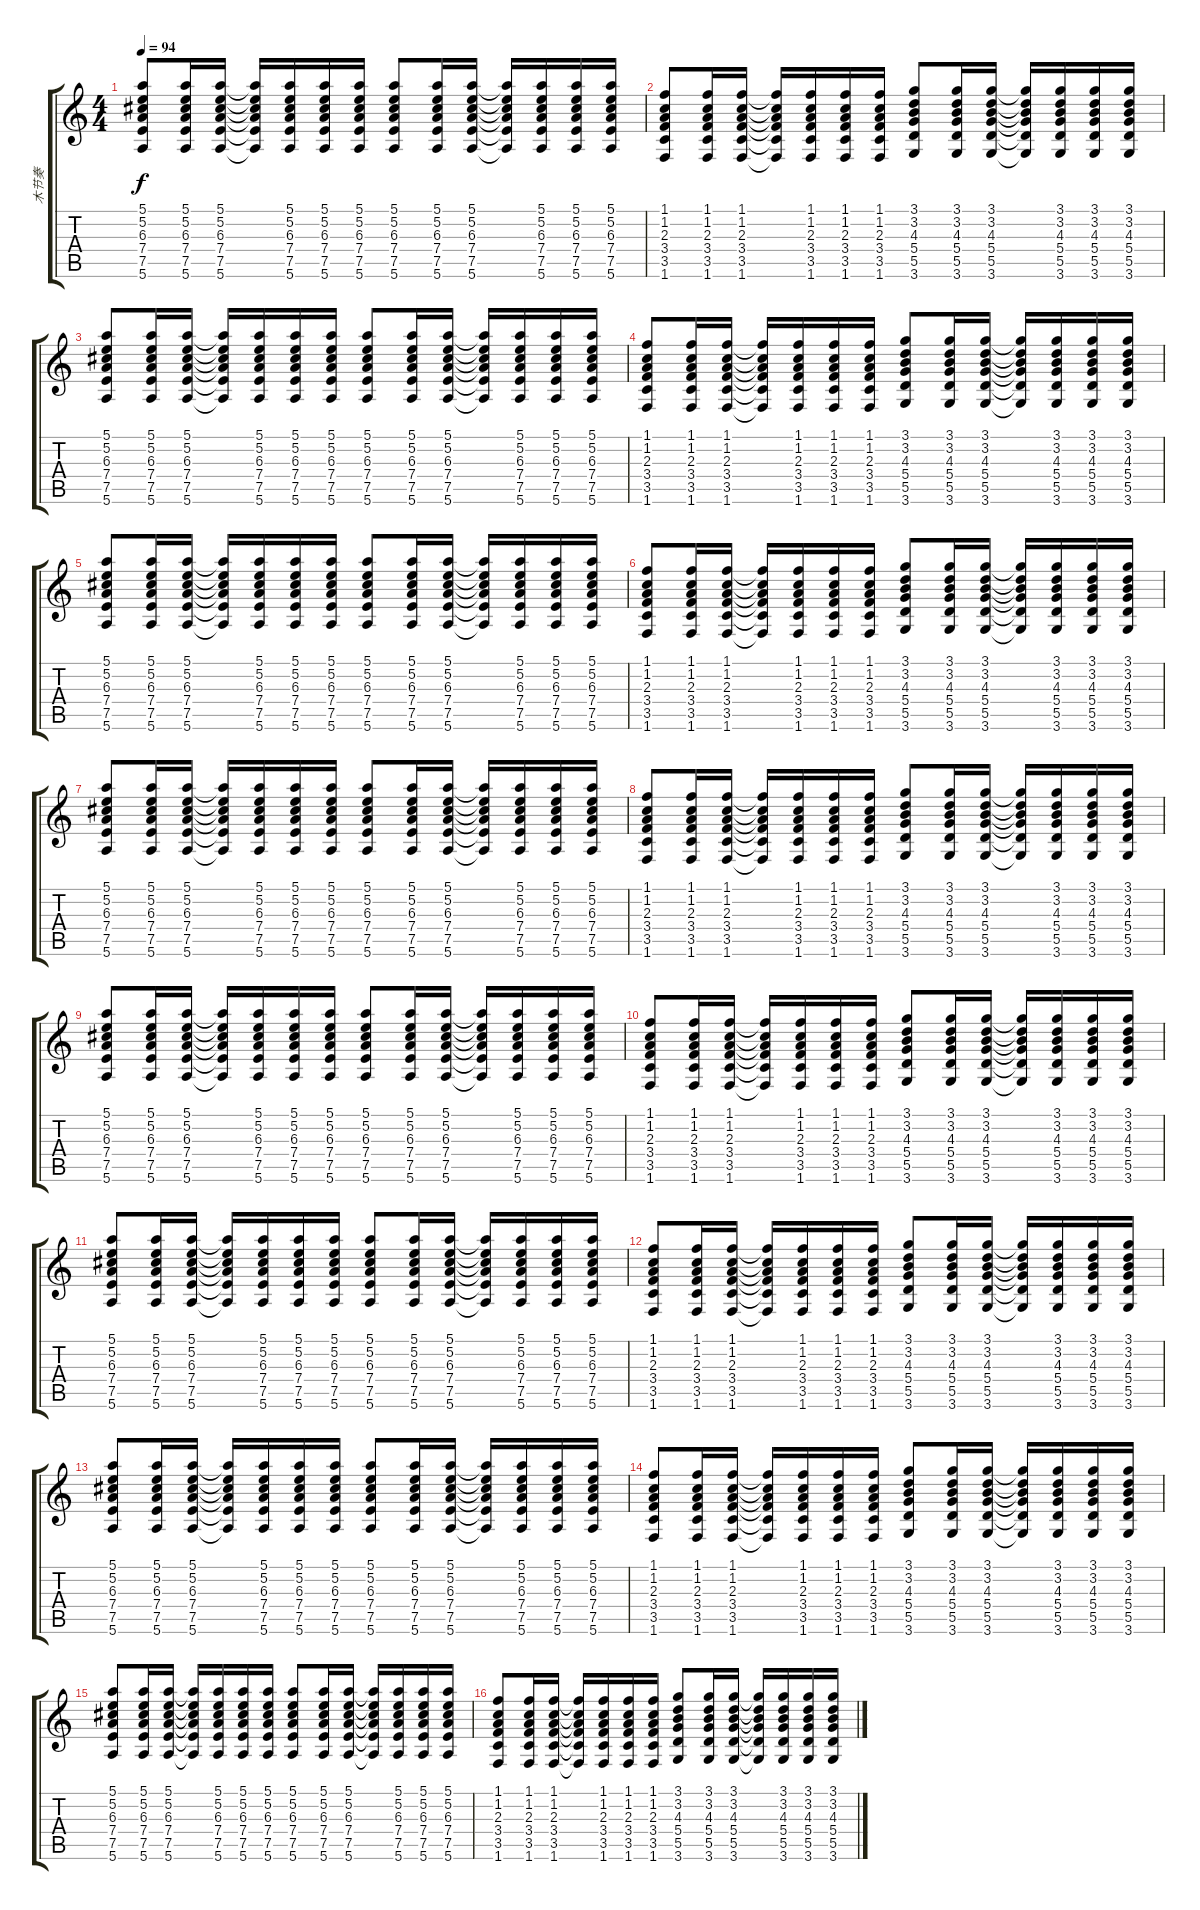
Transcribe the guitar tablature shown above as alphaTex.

\track ("木节奏" "木节奏") {instrument acousticguitarsteel}
\staff {score tabs}
\tuning (E4 B3 G3 D3 A2 E2) {hide}
\ts (4 4)
\tempo 94
\clef g2
\ks c
(5.1 5.2 6.3 7.4 7.5 5.6).8{dy f instrument acousticguitarsteel} (5.1 5.2 6.3 7.4 7.5 5.6).16 (5.1 5.2 6.3 7.4 7.5 5.6).16 (5.1{t} 5.2{t} 6.3{t} 7.4{t} 7.5{t} 5.6{t}).16 (5.1 5.2 6.3 7.4 7.5 5.6).16 (5.1 5.2 6.3 7.4 7.5 5.6).16 (5.1 5.2 6.3 7.4 7.5 5.6).16 (5.1 5.2 6.3 7.4 7.5 5.6).8 (5.1 5.2 6.3 7.4 7.5 5.6).16 (5.1 5.2 6.3 7.4 7.5 5.6).16 (5.1{t} 5.2{t} 6.3{t} 7.4{t} 7.5{t} 5.6{t}).16 (5.1 5.2 6.3 7.4 7.5 5.6).16 (5.1 5.2 6.3 7.4 7.5 5.6).16 (5.1 5.2 6.3 7.4 7.5 5.6).16 |
(1.1 1.2 2.3 3.4 3.5 1.6).8 (1.1 1.2 2.3 3.4 3.5 1.6).16 (1.1 1.2 2.3 3.4 3.5 1.6).16 (1.1{t} 1.2{t} 2.3{t} 3.4{t} 3.5{t} 1.6{t}).16 (1.1 1.2 2.3 3.4 3.5 1.6).16 (1.1 1.2 2.3 3.4 3.5 1.6).16 (1.1 1.2 2.3 3.4 3.5 1.6).16 (3.1 3.2 4.3 5.4 5.5 3.6).8 (3.1 3.2 4.3 5.4 5.5 3.6).16 (3.1 3.2 4.3 5.4 5.5 3.6).16 (3.1{t} 3.2{t} 4.3{t} 5.4{t} 5.5{t} 3.6{t}).16 (3.1 3.2 4.3 5.4 5.5 3.6).16 (3.1 3.2 4.3 5.4 5.5 3.6).16 (3.1 3.2 4.3 5.4 5.5 3.6).16 |
(5.1 5.2 6.3 7.4 7.5 5.6).8 (5.1 5.2 6.3 7.4 7.5 5.6).16 (5.1 5.2 6.3 7.4 7.5 5.6).16 (5.1{t} 5.2{t} 6.3{t} 7.4{t} 7.5{t} 5.6{t}).16 (5.1 5.2 6.3 7.4 7.5 5.6).16 (5.1 5.2 6.3 7.4 7.5 5.6).16 (5.1 5.2 6.3 7.4 7.5 5.6).16 (5.1 5.2 6.3 7.4 7.5 5.6).8 (5.1 5.2 6.3 7.4 7.5 5.6).16 (5.1 5.2 6.3 7.4 7.5 5.6).16 (5.1{t} 5.2{t} 6.3{t} 7.4{t} 7.5{t} 5.6{t}).16 (5.1 5.2 6.3 7.4 7.5 5.6).16 (5.1 5.2 6.3 7.4 7.5 5.6).16 (5.1 5.2 6.3 7.4 7.5 5.6).16 |
(1.1 1.2 2.3 3.4 3.5 1.6).8 (1.1 1.2 2.3 3.4 3.5 1.6).16 (1.1 1.2 2.3 3.4 3.5 1.6).16 (1.1{t} 1.2{t} 2.3{t} 3.4{t} 3.5{t} 1.6{t}).16 (1.1 1.2 2.3 3.4 3.5 1.6).16 (1.1 1.2 2.3 3.4 3.5 1.6).16 (1.1 1.2 2.3 3.4 3.5 1.6).16 (3.1 3.2 4.3 5.4 5.5 3.6).8 (3.1 3.2 4.3 5.4 5.5 3.6).16 (3.1 3.2 4.3 5.4 5.5 3.6).16 (3.1{t} 3.2{t} 4.3{t} 5.4{t} 5.5{t} 3.6{t}).16 (3.1 3.2 4.3 5.4 5.5 3.6).16 (3.1 3.2 4.3 5.4 5.5 3.6).16 (3.1 3.2 4.3 5.4 5.5 3.6).16 |
(5.1 5.2 6.3 7.4 7.5 5.6).8 (5.1 5.2 6.3 7.4 7.5 5.6).16 (5.1 5.2 6.3 7.4 7.5 5.6).16 (5.1{t} 5.2{t} 6.3{t} 7.4{t} 7.5{t} 5.6{t}).16 (5.1 5.2 6.3 7.4 7.5 5.6).16 (5.1 5.2 6.3 7.4 7.5 5.6).16 (5.1 5.2 6.3 7.4 7.5 5.6).16 (5.1 5.2 6.3 7.4 7.5 5.6).8 (5.1 5.2 6.3 7.4 7.5 5.6).16 (5.1 5.2 6.3 7.4 7.5 5.6).16 (5.1{t} 5.2{t} 6.3{t} 7.4{t} 7.5{t} 5.6{t}).16 (5.1 5.2 6.3 7.4 7.5 5.6).16 (5.1 5.2 6.3 7.4 7.5 5.6).16 (5.1 5.2 6.3 7.4 7.5 5.6).16 |
(1.1 1.2 2.3 3.4 3.5 1.6).8 (1.1 1.2 2.3 3.4 3.5 1.6).16 (1.1 1.2 2.3 3.4 3.5 1.6).16 (1.1{t} 1.2{t} 2.3{t} 3.4{t} 3.5{t} 1.6{t}).16 (1.1 1.2 2.3 3.4 3.5 1.6).16 (1.1 1.2 2.3 3.4 3.5 1.6).16 (1.1 1.2 2.3 3.4 3.5 1.6).16 (3.1 3.2 4.3 5.4 5.5 3.6).8 (3.1 3.2 4.3 5.4 5.5 3.6).16 (3.1 3.2 4.3 5.4 5.5 3.6).16 (3.1{t} 3.2{t} 4.3{t} 5.4{t} 5.5{t} 3.6{t}).16 (3.1 3.2 4.3 5.4 5.5 3.6).16 (3.1 3.2 4.3 5.4 5.5 3.6).16 (3.1 3.2 4.3 5.4 5.5 3.6).16 |
(5.1 5.2 6.3 7.4 7.5 5.6).8 (5.1 5.2 6.3 7.4 7.5 5.6).16 (5.1 5.2 6.3 7.4 7.5 5.6).16 (5.1{t} 5.2{t} 6.3{t} 7.4{t} 7.5{t} 5.6{t}).16 (5.1 5.2 6.3 7.4 7.5 5.6).16 (5.1 5.2 6.3 7.4 7.5 5.6).16 (5.1 5.2 6.3 7.4 7.5 5.6).16 (5.1 5.2 6.3 7.4 7.5 5.6).8 (5.1 5.2 6.3 7.4 7.5 5.6).16 (5.1 5.2 6.3 7.4 7.5 5.6).16 (5.1{t} 5.2{t} 6.3{t} 7.4{t} 7.5{t} 5.6{t}).16 (5.1 5.2 6.3 7.4 7.5 5.6).16 (5.1 5.2 6.3 7.4 7.5 5.6).16 (5.1 5.2 6.3 7.4 7.5 5.6).16 |
(1.1 1.2 2.3 3.4 3.5 1.6).8 (1.1 1.2 2.3 3.4 3.5 1.6).16 (1.1 1.2 2.3 3.4 3.5 1.6).16 (1.1{t} 1.2{t} 2.3{t} 3.4{t} 3.5{t} 1.6{t}).16 (1.1 1.2 2.3 3.4 3.5 1.6).16 (1.1 1.2 2.3 3.4 3.5 1.6).16 (1.1 1.2 2.3 3.4 3.5 1.6).16 (3.1 3.2 4.3 5.4 5.5 3.6).8 (3.1 3.2 4.3 5.4 5.5 3.6).16 (3.1 3.2 4.3 5.4 5.5 3.6).16 (3.1{t} 3.2{t} 4.3{t} 5.4{t} 5.5{t} 3.6{t}).16 (3.1 3.2 4.3 5.4 5.5 3.6).16 (3.1 3.2 4.3 5.4 5.5 3.6).16 (3.1 3.2 4.3 5.4 5.5 3.6).16 |
(5.1 5.2 6.3 7.4 7.5 5.6).8 (5.1 5.2 6.3 7.4 7.5 5.6).16 (5.1 5.2 6.3 7.4 7.5 5.6).16 (5.1{t} 5.2{t} 6.3{t} 7.4{t} 7.5{t} 5.6{t}).16 (5.1 5.2 6.3 7.4 7.5 5.6).16 (5.1 5.2 6.3 7.4 7.5 5.6).16 (5.1 5.2 6.3 7.4 7.5 5.6).16 (5.1 5.2 6.3 7.4 7.5 5.6).8 (5.1 5.2 6.3 7.4 7.5 5.6).16 (5.1 5.2 6.3 7.4 7.5 5.6).16 (5.1{t} 5.2{t} 6.3{t} 7.4{t} 7.5{t} 5.6{t}).16 (5.1 5.2 6.3 7.4 7.5 5.6).16 (5.1 5.2 6.3 7.4 7.5 5.6).16 (5.1 5.2 6.3 7.4 7.5 5.6).16 |
(1.1 1.2 2.3 3.4 3.5 1.6).8 (1.1 1.2 2.3 3.4 3.5 1.6).16 (1.1 1.2 2.3 3.4 3.5 1.6).16 (1.1{t} 1.2{t} 2.3{t} 3.4{t} 3.5{t} 1.6{t}).16 (1.1 1.2 2.3 3.4 3.5 1.6).16 (1.1 1.2 2.3 3.4 3.5 1.6).16 (1.1 1.2 2.3 3.4 3.5 1.6).16 (3.1 3.2 4.3 5.4 5.5 3.6).8 (3.1 3.2 4.3 5.4 5.5 3.6).16 (3.1 3.2 4.3 5.4 5.5 3.6).16 (3.1{t} 3.2{t} 4.3{t} 5.4{t} 5.5{t} 3.6{t}).16 (3.1 3.2 4.3 5.4 5.5 3.6).16 (3.1 3.2 4.3 5.4 5.5 3.6).16 (3.1 3.2 4.3 5.4 5.5 3.6).16 |
(5.1 5.2 6.3 7.4 7.5 5.6).8 (5.1 5.2 6.3 7.4 7.5 5.6).16 (5.1 5.2 6.3 7.4 7.5 5.6).16 (5.1{t} 5.2{t} 6.3{t} 7.4{t} 7.5{t} 5.6{t}).16 (5.1 5.2 6.3 7.4 7.5 5.6).16 (5.1 5.2 6.3 7.4 7.5 5.6).16 (5.1 5.2 6.3 7.4 7.5 5.6).16 (5.1 5.2 6.3 7.4 7.5 5.6).8 (5.1 5.2 6.3 7.4 7.5 5.6).16 (5.1 5.2 6.3 7.4 7.5 5.6).16 (5.1{t} 5.2{t} 6.3{t} 7.4{t} 7.5{t} 5.6{t}).16 (5.1 5.2 6.3 7.4 7.5 5.6).16 (5.1 5.2 6.3 7.4 7.5 5.6).16 (5.1 5.2 6.3 7.4 7.5 5.6).16 |
(1.1 1.2 2.3 3.4 3.5 1.6).8 (1.1 1.2 2.3 3.4 3.5 1.6).16 (1.1 1.2 2.3 3.4 3.5 1.6).16 (1.1{t} 1.2{t} 2.3{t} 3.4{t} 3.5{t} 1.6{t}).16 (1.1 1.2 2.3 3.4 3.5 1.6).16 (1.1 1.2 2.3 3.4 3.5 1.6).16 (1.1 1.2 2.3 3.4 3.5 1.6).16 (3.1 3.2 4.3 5.4 5.5 3.6).8 (3.1 3.2 4.3 5.4 5.5 3.6).16 (3.1 3.2 4.3 5.4 5.5 3.6).16 (3.1{t} 3.2{t} 4.3{t} 5.4{t} 5.5{t} 3.6{t}).16 (3.1 3.2 4.3 5.4 5.5 3.6).16 (3.1 3.2 4.3 5.4 5.5 3.6).16 (3.1 3.2 4.3 5.4 5.5 3.6).16 |
(5.1 5.2 6.3 7.4 7.5 5.6).8 (5.1 5.2 6.3 7.4 7.5 5.6).16 (5.1 5.2 6.3 7.4 7.5 5.6).16 (5.1{t} 5.2{t} 6.3{t} 7.4{t} 7.5{t} 5.6{t}).16 (5.1 5.2 6.3 7.4 7.5 5.6).16 (5.1 5.2 6.3 7.4 7.5 5.6).16 (5.1 5.2 6.3 7.4 7.5 5.6).16 (5.1 5.2 6.3 7.4 7.5 5.6).8 (5.1 5.2 6.3 7.4 7.5 5.6).16 (5.1 5.2 6.3 7.4 7.5 5.6).16 (5.1{t} 5.2{t} 6.3{t} 7.4{t} 7.5{t} 5.6{t}).16 (5.1 5.2 6.3 7.4 7.5 5.6).16 (5.1 5.2 6.3 7.4 7.5 5.6).16 (5.1 5.2 6.3 7.4 7.5 5.6).16 |
(1.1 1.2 2.3 3.4 3.5 1.6).8 (1.1 1.2 2.3 3.4 3.5 1.6).16 (1.1 1.2 2.3 3.4 3.5 1.6).16 (1.1{t} 1.2{t} 2.3{t} 3.4{t} 3.5{t} 1.6{t}).16 (1.1 1.2 2.3 3.4 3.5 1.6).16 (1.1 1.2 2.3 3.4 3.5 1.6).16 (1.1 1.2 2.3 3.4 3.5 1.6).16 (3.1 3.2 4.3 5.4 5.5 3.6).8 (3.1 3.2 4.3 5.4 5.5 3.6).16 (3.1 3.2 4.3 5.4 5.5 3.6).16 (3.1{t} 3.2{t} 4.3{t} 5.4{t} 5.5{t} 3.6{t}).16 (3.1 3.2 4.3 5.4 5.5 3.6).16 (3.1 3.2 4.3 5.4 5.5 3.6).16 (3.1 3.2 4.3 5.4 5.5 3.6).16 |
(5.1 5.2 6.3 7.4 7.5 5.6).8 (5.1 5.2 6.3 7.4 7.5 5.6).16 (5.1 5.2 6.3 7.4 7.5 5.6).16 (5.1{t} 5.2{t} 6.3{t} 7.4{t} 7.5{t} 5.6{t}).16 (5.1 5.2 6.3 7.4 7.5 5.6).16 (5.1 5.2 6.3 7.4 7.5 5.6).16 (5.1 5.2 6.3 7.4 7.5 5.6).16 (5.1 5.2 6.3 7.4 7.5 5.6).8 (5.1 5.2 6.3 7.4 7.5 5.6).16 (5.1 5.2 6.3 7.4 7.5 5.6).16 (5.1{t} 5.2{t} 6.3{t} 7.4{t} 7.5{t} 5.6{t}).16 (5.1 5.2 6.3 7.4 7.5 5.6).16 (5.1 5.2 6.3 7.4 7.5 5.6).16 (5.1 5.2 6.3 7.4 7.5 5.6).16 |
(1.1 1.2 2.3 3.4 3.5 1.6).8 (1.1 1.2 2.3 3.4 3.5 1.6).16 (1.1 1.2 2.3 3.4 3.5 1.6).16 (1.1{t} 1.2{t} 2.3{t} 3.4{t} 3.5{t} 1.6{t}).16 (1.1 1.2 2.3 3.4 3.5 1.6).16 (1.1 1.2 2.3 3.4 3.5 1.6).16 (1.1 1.2 2.3 3.4 3.5 1.6).16 (3.1 3.2 4.3 5.4 5.5 3.6).8 (3.1 3.2 4.3 5.4 5.5 3.6).16 (3.1 3.2 4.3 5.4 5.5 3.6).16 (3.1{t} 3.2{t} 4.3{t} 5.4{t} 5.5{t} 3.6{t}).16 (3.1 3.2 4.3 5.4 5.5 3.6).16 (3.1 3.2 4.3 5.4 5.5 3.6).16 (3.1 3.2 4.3 5.4 5.5 3.6).16
